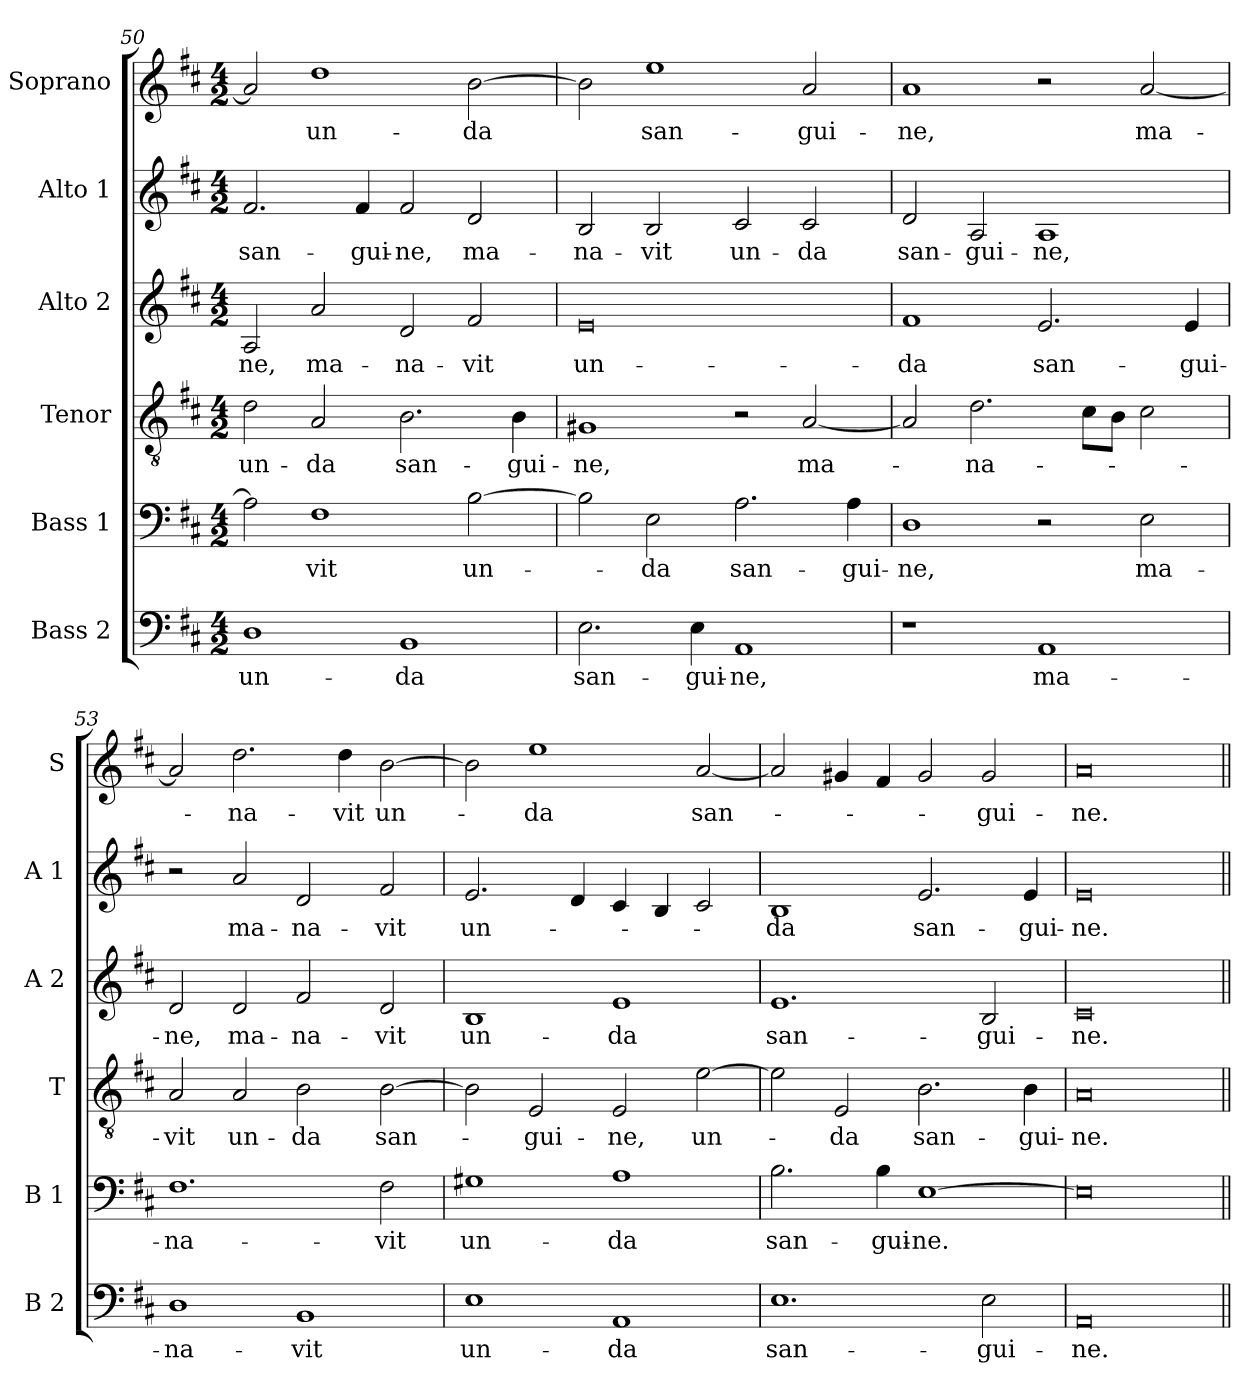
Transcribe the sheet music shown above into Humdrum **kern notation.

**kern	**text	**kern	**text	**kern	**text	**kern	**text	**kern	**text	**kern	**text
*part6	*part6	*part5	*part5	*part4	*part4	*part3	*part3	*part2	*part2	*part1	*part1
*staff6	*staff6	*staff5	*staff5	*staff4	*staff4	*staff3	*staff3	*staff2	*staff2	*staff1	*staff1
*I"Bass 2	*	*I"Bass 1	*	*I"Tenor	*	*I"Alto 2	*	*I"Alto 1	*	*I"Soprano	*
*I'B 2	*	*I'B 1	*	*I'T	*	*I'A 2	*	*I'A 1	*	*I'S	*
!!LO:LB:g=z
*clefF4	*	*clefF4	*	*clefGv2	*	*clefG2	*	*clefG2	*	*clefG2	*
*k[f#c#]	*	*k[f#c#]	*	*k[f#c#]	*	*k[f#c#]	*	*k[f#c#]	*	*k[f#c#]	*
*D:	*	*D:	*	*D:	*	*D:	*	*D:	*	*D:	*
*M4/2	*	*M4/2	*	*M4/2	*	*M4/2	*	*M4/2	*	*M4/2	*
=50	=50	=50	=50	=50	=50	=50	=50	=50	=50	=50	=50
!	!LO:LY:b	!	!	!	!LO:LY:b	!	!LO:LY:b	!	!LO:LY:b	!	!
1D	un-	2A\]	.	2d\	un-	2A/	-ne,	2.f#/	san-	2a/]	.
!	!	!	!LO:LY:b	!	!LO:LY:b	!	!LO:LY:b	!	!	!	!LO:LY:b
.	.	1F#	-vit	2A/	-da	2a/	ma-	.	.	1dd	un-
!	!	!	!	!	!	!	!	!	!LO:LY:b	!	!
.	.	.	.	.	.	.	.	4f#/	-gui-	.	.
!	!LO:LY:b	!	!	!	!LO:LY:b	!	!LO:LY:b	!	!LO:LY:b	!	!
1BB	-da	.	.	2.B\	san-	2d/	-na-	2f#/	-ne,	.	.
!	!	!	!LO:LY:b	!	!	!	!LO:LY:b	!	!LO:LY:b	!	!LO:LY:b
.	.	[2B\	un-	.	.	2f#/	-vit	2d/	ma-	[2b\	-da
!	!	!	!	!	!LO:LY:b	!	!	!	!	!	!
.	.	.	.	4B\	-gui-	.	.	.	.	.	.
=51	=51	=51	=51	=51	=51	=51	=51	=51	=51	=51	=51
!	!LO:LY:b	!	!	!	!LO:LY:b	!	!LO:LY:b	!	!LO:LY:b	!	!
2.E\	san-	2B\]	.	1G#X	-ne,	0e	un-	2B/	-na-	2b\]	.
!	!	!	!LO:LY:b	!	!	!	!	!	!LO:LY:b	!	!LO:LY:b
.	.	2E\	-da	.	.	.	.	2B/	-vit	1ee	san-
!	!LO:LY:b	!	!	!	!	!	!	!	!	!	!
4E\	-gui-	.	.	.	.	.	.	.	.	.	.
!	!LO:LY:b	!	!LO:LY:b	!	!	!	!	!	!LO:LY:b	!	!
1AA	-ne,	2.A\	san-	2r	.	.	.	2c#/	un-	.	.
!	!	!	!	!	!LO:LY:b	!	!	!	!LO:LY:b	!	!LO:LY:b
.	.	.	.	[2A/	ma-	.	.	2c#/	-da	2a/	-gui-
!	!	!	!LO:LY:b	!	!	!	!	!	!	!	!
.	.	4A\	-gui-	.	.	.	.	.	.	.	.
=52	=52	=52	=52	=52	=52	=52	=52	=52	=52	=52	=52
!	!	!	!LO:LY:b	!	!	!	!LO:LY:b	!	!LO:LY:b	!	!LO:LY:b
1r	.	1D	-ne,	2A/]	.	1f#	-da	2d/	san-	1a	-ne,
!	!	!	!	!	!LO:LY:b	!	!	!	!LO:LY:b	!	!
.	.	.	.	2.d\	-na-	.	.	2A/	-gui-	.	.
!	!LO:LY:b	!	!	!	!	!	!LO:LY:b	!	!LO:LY:b	!	!
1AA	ma-	2r	.	.	.	2.e/	san-	1A	-ne,	2r	.
.	.	.	.	8c#\L	.	.	.	.	.	.	.
.	.	.	.	8B\J	.	.	.	.	.	.	.
!	!	!	!LO:LY:b	!	!	!	!	!	!	!	!LO:LY:b
.	.	2E\	ma-	2c#\	.	.	.	.	.	[2a/	ma-
!	!	!	!	!	!	!	!LO:LY:b	!	!	!	!
.	.	.	.	.	.	4e/	-gui-	.	.	.	.
=53	=53	=53	=53	=53	=53	=53	=53	=53	=53	=53	=53
!	!LO:LY:b	!	!LO:LY:b	!	!LO:LY:b	!	!LO:LY:b	!	!	!	!
1D	-na-	1.F#	-na-	2A/	-vit	2d/	-ne,	2r	.	2a/]	.
!	!	!	!	!	!LO:LY:b	!	!LO:LY:b	!	!LO:LY:b	!	!LO:LY:b
.	.	.	.	2A/	un-	2d/	ma-	2a/	ma-	2.dd\	-na-
!	!LO:LY:b	!	!	!	!LO:LY:b	!	!LO:LY:b	!	!LO:LY:b	!	!
1BB	-vit	.	.	2B\	-da	2f#/	-na-	2d/	-na-	.	.
!	!	!	!	!	!	!	!	!	!	!	!LO:LY:b
.	.	.	.	.	.	.	.	.	.	4dd\	-vit
!	!	!	!LO:LY:b	!	!LO:LY:b	!	!LO:LY:b	!	!LO:LY:b	!	!LO:LY:b
.	.	2F#\	-vit	[2B\	san-	2d/	-vit	2f#/	-vit	[2b\	un-
=54	=54	=54	=54	=54	=54	=54	=54	=54	=54	=54	=54
!	!LO:LY:b	!	!LO:LY:b	!	!	!	!LO:LY:b	!	!LO:LY:b	!	!
1E	un-	1G#X	un-	2B\]	.	1B	un-	2.e/	un-	2b\]	.
!	!	!	!	!	!LO:LY:b	!	!	!	!	!	!LO:LY:b
.	.	.	.	2E/	-gui-	.	.	.	.	1ee	-da
.	.	.	.	.	.	.	.	4d/	.	.	.
!	!LO:LY:b	!	!LO:LY:b	!	!LO:LY:b	!	!LO:LY:b	!	!	!	!
1AA	-da	1A	-da	2E/	-ne,	1e	-da	4c#/	.	.	.
.	.	.	.	.	.	.	.	4B/	.	.	.
!	!	!	!	!	!LO:LY:b	!	!	!	!	!	!LO:LY:b
.	.	.	.	[2e\	un-	.	.	2c#/	.	[2a/	san-
=55	=55	=55	=55	=55	=55	=55	=55	=55	=55	=55	=55
!	!LO:LY:b	!	!LO:LY:b	!	!	!	!LO:LY:b	!	!LO:LY:b	!	!
1.E	san-	2.B\	san-	2e\]	.	1.e	san-	1B	-da	2a/]	.
!	!	!	!	!	!LO:LY:b	!	!	!	!	!	!
.	.	.	.	2E/	-da	.	.	.	.	4g#X/	.
!	!	!	!LO:LY:b	!	!	!	!	!	!	!	!
.	.	4B\	-gui-	.	.	.	.	.	.	4f#/	.
!	!	!	!LO:LY:b	!	!LO:LY:b	!	!	!	!LO:LY:b	!	!
.	.	[1E	-ne.	2.B\	san-	.	.	2.e/	san-	2g#/	.
!	!LO:LY:b	!	!	!	!	!	!LO:LY:b	!	!	!	!LO:LY:b
2E\	-gui-	.	.	.	.	2B/	-gui-	.	.	2g#/	-gui-
!	!	!	!	!	!LO:LY:b	!	!	!	!LO:LY:b	!	!
.	.	.	.	4B\	-gui-	.	.	4e/	-gui-	.	.
=56	=56	=56	=56	=56	=56	=56	=56	=56	=56	=56	=56
!	!LO:LY:b	!	!	!	!LO:LY:b	!	!LO:LY:b	!	!LO:LY:b	!	!LO:LY:b
0AA	-ne.	0E]	.	0A	-ne.	0c#	-ne.	0e	-ne.	0a	-ne.
=||	=||	=||	=||	=||	=||	=||	=||	=||	=||	=||	=||
*-	*-	*-	*-	*-	*-	*-	*-	*-	*-	*-	*-
